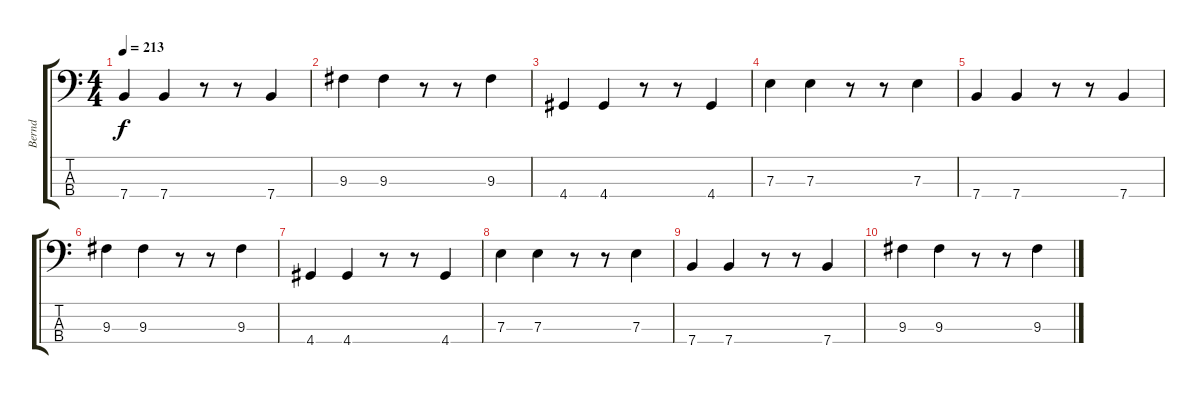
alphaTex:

\track ("Bernd" "Bernd") {instrument electricbassfinger}
\staff {score tabs}
\tuning (G2 D2 A1 E1) {hide}
\ts (4 4)
\tempo 213
\clef f4
\ks c
7.4.4{dy f} 7.4.4 r.8 r.8 7.4.4 |
9.3.4 9.3.4 r.8 r.8 9.3.4 |
4.4.4 4.4.4 r.8 r.8 4.4.4 |
7.3.4 7.3.4 r.8 r.8 7.3.4 |
7.4.4 7.4.4 r.8 r.8 7.4.4 |
9.3.4 9.3.4 r.8 r.8 9.3.4 |
4.4.4 4.4.4 r.8 r.8 4.4.4 |
7.3.4 7.3.4 r.8 r.8 7.3.4 |
7.4.4 7.4.4 r.8 r.8 7.4.4 |
9.3.4 9.3.4 r.8 r.8 9.3.4
